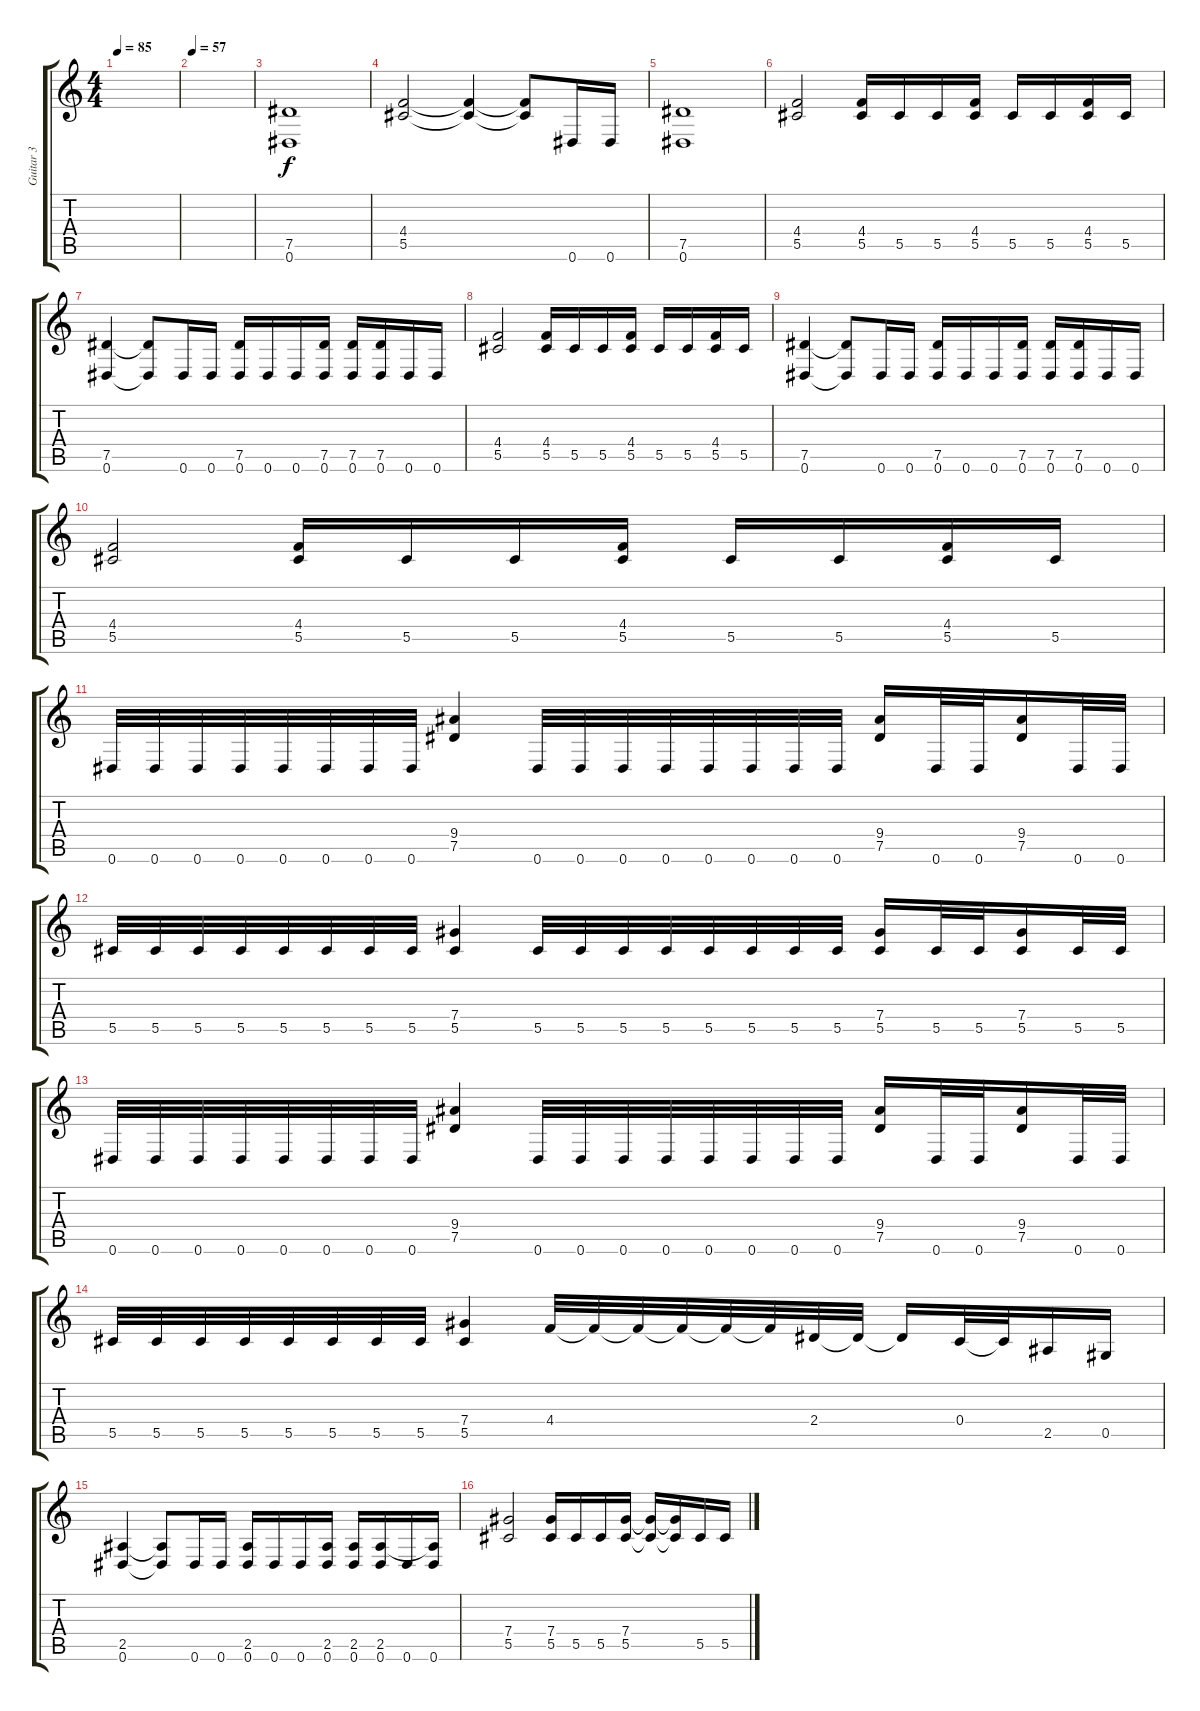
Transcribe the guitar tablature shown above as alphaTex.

\track ("Guitar 3" "Guitar 3") {instrument distortionguitar}
\staff {score tabs}
\tuning (Eb4 Bb3 Gb3 Db3 Ab2 Eb2) {hide}
\ts (4 4)
\tempo 85
\clef g2
\ks c
|
\tempo 57
|
(7.5 0.6).1 |
(4.4 5.5).2 (4.4{t} 5.5{t}).4 (4.4{t} 5.5{t}).8 0.6.16 0.6.16 |
(7.5 0.6).1 |
(4.4 5.5).2 (4.4 5.5).16 5.5.16 5.5.16 (4.4 5.5).16 5.5.16 5.5.16 (4.4 5.5).16 5.5.16 |
(7.5 0.6).4 (7.5{t} 0.6{t}).8 0.6.16 0.6.16 (7.5 0.6).16 0.6.16 0.6.16 (7.5 0.6).16 (7.5 0.6).16 (7.5 0.6).16 0.6.16 0.6.16 |
(4.4 5.5).2 (4.4 5.5).16 5.5.16 5.5.16 (4.4 5.5).16 5.5.16 5.5.16 (4.4 5.5).16 5.5.16 |
(7.5 0.6).4 (7.5{t} 0.6{t}).8 0.6.16 0.6.16 (7.5 0.6).16 0.6.16 0.6.16 (7.5 0.6).16 (7.5 0.6).16 (7.5 0.6).16 0.6.16 0.6.16 |
(4.4 5.5).2 (4.4 5.5).16 5.5.16 5.5.16 (4.4 5.5).16 5.5.16 5.5.16 (4.4 5.5).16 5.5.16 |
0.6.32 0.6.32 0.6.32 0.6.32 0.6.32 0.6.32 0.6.32 0.6.32 (9.4 7.5).4 0.6.32 0.6.32 0.6.32 0.6.32 0.6.32 0.6.32 0.6.32 0.6.32 (9.4 7.5).16 0.6.32 0.6.32 (9.4 7.5).16 0.6.32 0.6.32 |
5.5.32 5.5.32 5.5.32 5.5.32 5.5.32 5.5.32 5.5.32 5.5.32 (7.4 5.5).4 5.5.32 5.5.32 5.5.32 5.5.32 5.5.32 5.5.32 5.5.32 5.5.32 (7.4 5.5).16 5.5.32 5.5.32 (7.4 5.5).16 5.5.32 5.5.32 |
0.6.32 0.6.32 0.6.32 0.6.32 0.6.32 0.6.32 0.6.32 0.6.32 (9.4 7.5).4 0.6.32 0.6.32 0.6.32 0.6.32 0.6.32 0.6.32 0.6.32 0.6.32 (9.4 7.5).16 0.6.32 0.6.32 (9.4 7.5).16 0.6.32 0.6.32 |
5.5.32 5.5.32 5.5.32 5.5.32 5.5.32 5.5.32 5.5.32 5.5.32 (7.4 5.5).4 4.4.32 4.4{t}.32 4.4{t}.32 4.4{t}.32 4.4{t}.32 4.4{t}.32 2.4.32 2.4{t}.32 2.4{t}.16 0.4.32 0.4{t}.32 2.5.16 0.5.16 |
(2.5 0.6).4 (2.5{t} 0.6{t}).8 0.6.16 0.6.16 (2.5 0.6).16 0.6.16 0.6.16 (2.5 0.6).16 (2.5 0.6).16 (2.5 0.6).16 0.6.16 (2.5{t} 0.6).16 |
(7.4 5.5).2 (7.4 5.5).16 5.5.16 5.5.16 (7.4 5.5).16 (7.4{t} 5.5{t}).16 (7.4{t} 5.5{t}).16 5.5.16 5.5.16
